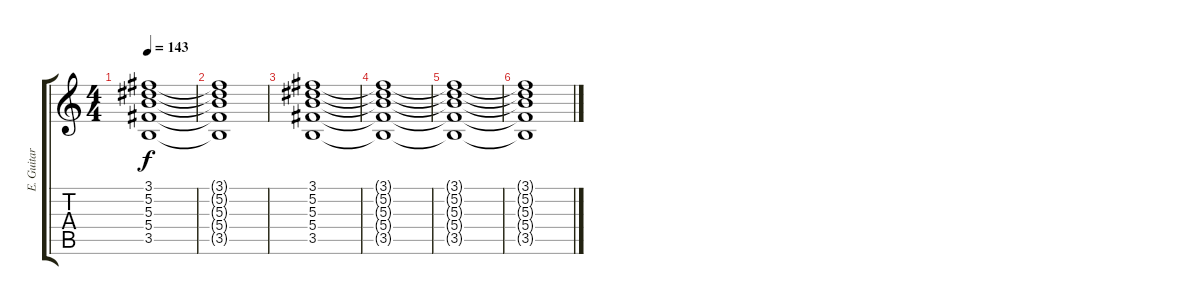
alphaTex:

\track ("E. Guitar III" "E. Guitar ") {instrument distortionguitar}
\staff {score tabs}
\tuning (Eb4 Bb3 Gb3 Db3 Ab2 Eb2) {hide}
\ts (4 4)
\tempo 143
\clef g2
\ks aminor
(3.1{t} 5.2{t} 5.3{t} 5.4{t} 3.5{t}).1{dy f} |
(3.1{t} 5.2{t} 5.3{t} 5.4{t} 3.5{t}).1 |
(3.1 5.2 5.3 5.4 3.5).1 |
(3.1{t} 5.2{t} 5.3{t} 5.4{t} 3.5{t}).1 |
(3.1{t} 5.2{t} 5.3{t} 5.4{t} 3.5{t}).1 |
(3.1{t} 5.2{t} 5.3{t} 5.4{t} 3.5{t}).1
